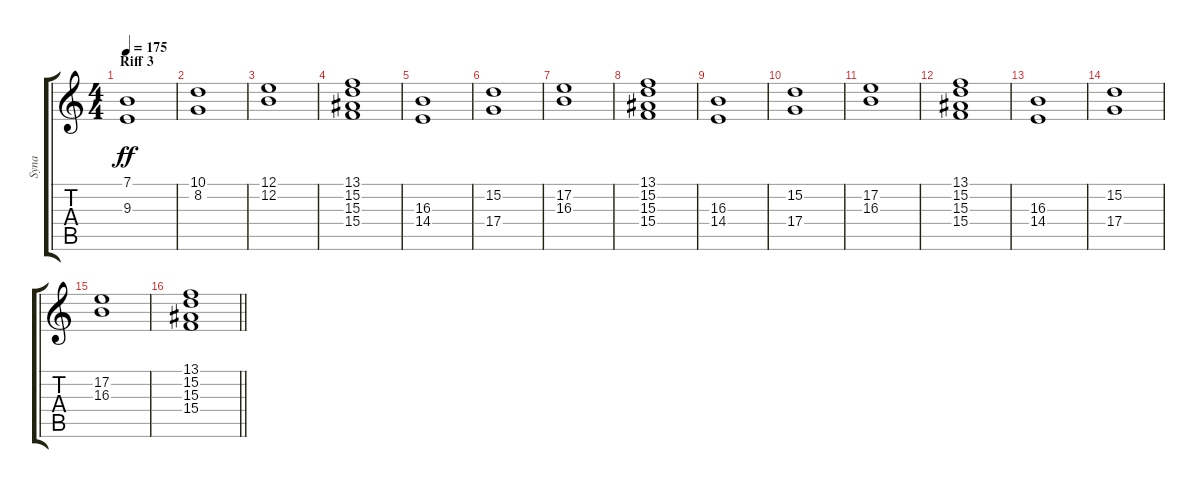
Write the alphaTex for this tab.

\track ("Syna" "Syna") {instrument stringensemble2}
\staff {score tabs}
\tuning (E4 B3 G3 D3 A2 E2) {hide}
\ts (4 4)
\section ("" "Riff 3")
\tempo 175
\clef g2
\ks c
(7.1 9.3).1{dy ff} |
(10.1 8.2).1 |
(12.1 12.2).1 |
(13.1 15.2 15.3 15.4).1 |
(16.3 14.4).1 |
(15.2 17.4).1 |
(17.2 16.3).1 |
(13.1 15.2 15.3 15.4).1 |
(16.3 14.4).1 |
(15.2 17.4).1 |
(17.2 16.3).1 |
(13.1 15.2 15.3 15.4).1 |
(16.3 14.4).1 |
(15.2 17.4).1 |
(17.2 16.3).1 |
\barLineRight lightlight
(13.1 15.2 15.3 15.4).1
